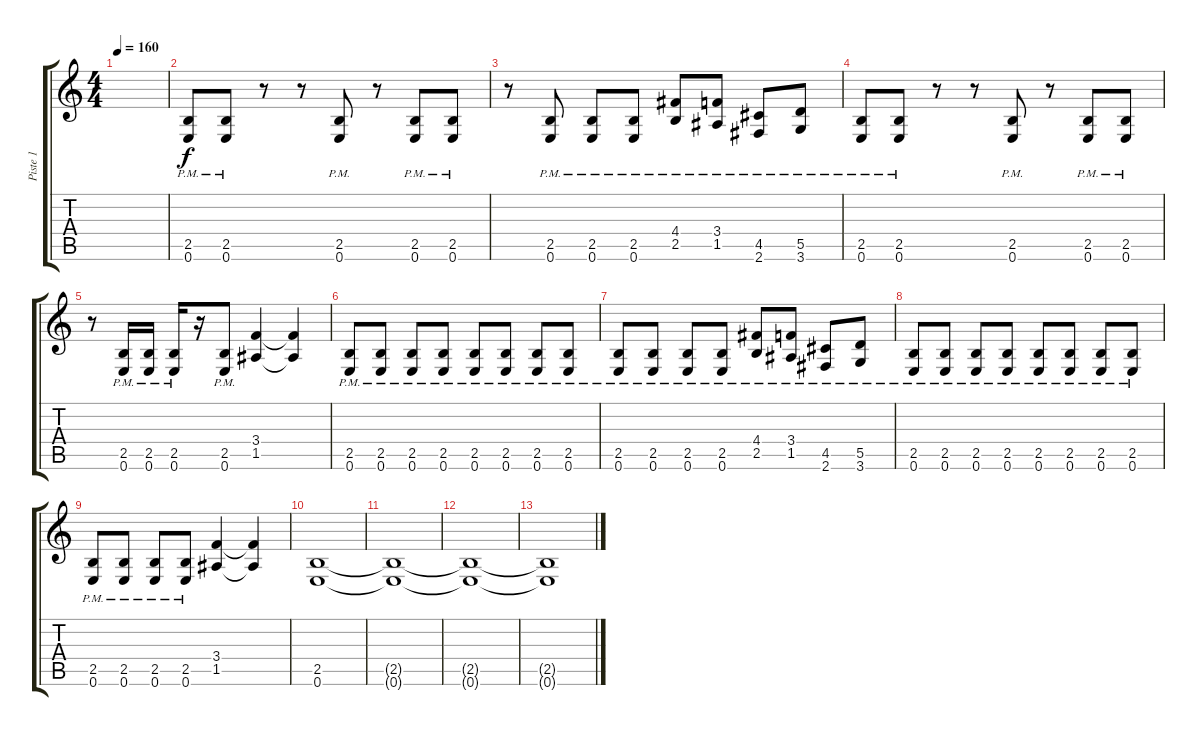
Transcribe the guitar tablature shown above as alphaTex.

\track ("Piste 1" "Piste 1") {instrument distortionguitar}
\staff {score tabs}
\tuning (E4 B3 G3 D3 A2 E2) {hide}
\ts (4 4)
\tempo 160
\clef g2
\ks c
|
(2.5{pm} 0.6{pm}).8 (2.5{pm} 0.6{pm}).8 r.8 r.8 (2.5{pm} 0.6{pm}).8 r.8 (2.5{pm} 0.6{pm}).8 (2.5{pm} 0.6{pm}).8 |
r.8 (2.5{pm} 0.6{pm}).8 (2.5{pm} 0.6{pm}).8 (2.5{pm} 0.6{pm}).8 (4.4{pm} 2.5{pm}).8 (3.4{pm} 1.5{pm}).8 (4.5{pm} 2.6{pm}).8 (5.5{pm} 3.6{pm}).8 |
(2.5{pm} 0.6{pm}).8 (2.5{pm} 0.6{pm}).8 r.8 r.8 (2.5{pm} 0.6{pm}).8 r.8 (2.5{pm} 0.6{pm}).8 (2.5{pm} 0.6{pm}).8 |
r.8 (2.5{pm} 0.6{pm}).16 (2.5{pm} 0.6{pm}).16 (2.5{pm} 0.6{pm}).16 r.16 (2.5{pm} 0.6{pm}).8 (3.4 1.5).4 (3.4{t} 1.5{t}).4 |
(2.5{pm} 0.6{pm}).8 (2.5{pm} 0.6{pm}).8 (2.5{pm} 0.6{pm}).8 (2.5{pm} 0.6{pm}).8 (2.5{pm} 0.6{pm}).8 (2.5{pm} 0.6{pm}).8 (2.5{pm} 0.6{pm}).8 (2.5{pm} 0.6{pm}).8 |
(2.5{pm} 0.6{pm}).8 (2.5{pm} 0.6{pm}).8 (2.5{pm} 0.6{pm}).8 (2.5{pm} 0.6{pm}).8 (4.4{pm} 2.5{pm}).8 (3.4{pm} 1.5{pm}).8 (4.5{pm} 2.6{pm}).8 (5.5{pm} 3.6{pm}).8 |
(2.5{pm} 0.6{pm}).8 (2.5{pm} 0.6{pm}).8 (2.5{pm} 0.6{pm}).8 (2.5{pm} 0.6{pm}).8 (2.5{pm} 0.6{pm}).8 (2.5{pm} 0.6{pm}).8 (2.5{pm} 0.6{pm}).8 (2.5{pm} 0.6{pm}).8 |
(2.5{pm} 0.6{pm}).8 (2.5{pm} 0.6{pm}).8 (2.5{pm} 0.6{pm}).8 (2.5{pm} 0.6{pm}).8 (3.4 1.5).4 (3.4{t} 1.5{t}).4 |
(2.5 0.6).1 |
(2.5{t} 0.6{t}).1 |
(2.5{t} 0.6{t}).1 |
(2.5{t} 0.6{t}).1
